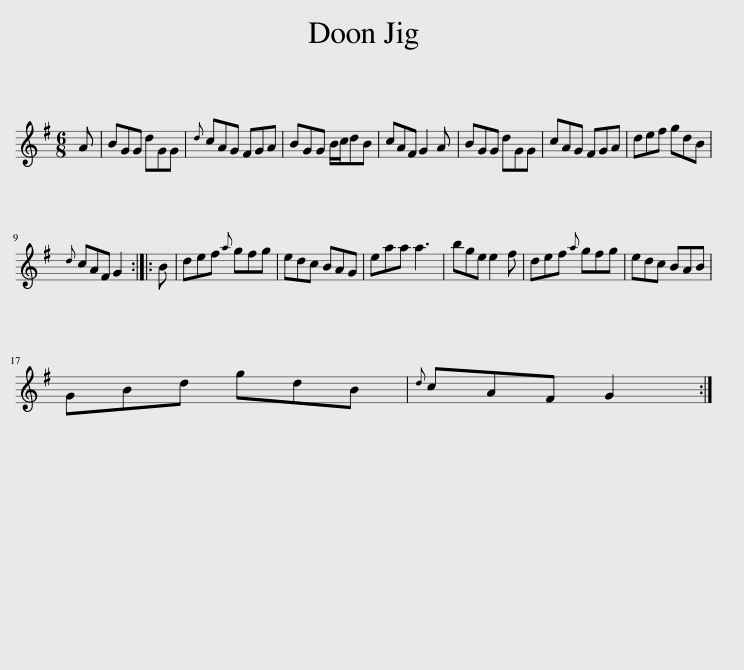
X:1
L:1/8
M:6/8
I:linebreak $
K:G
V:1 treble
V:1
 A | BGG dGG |{d} cAG FGA | BGG B/c/dB | cAF G2 A | %5
 BGG dGG | cAG FGA | def gdB |${d} cAF G2 :: B | %10
 def{a} gfg | edc BAG | eaa a3 | bge e2 f | def{a} gfg | %15
 edc BAB |$ GBd gdB |{d} cAF G2 :| %18
